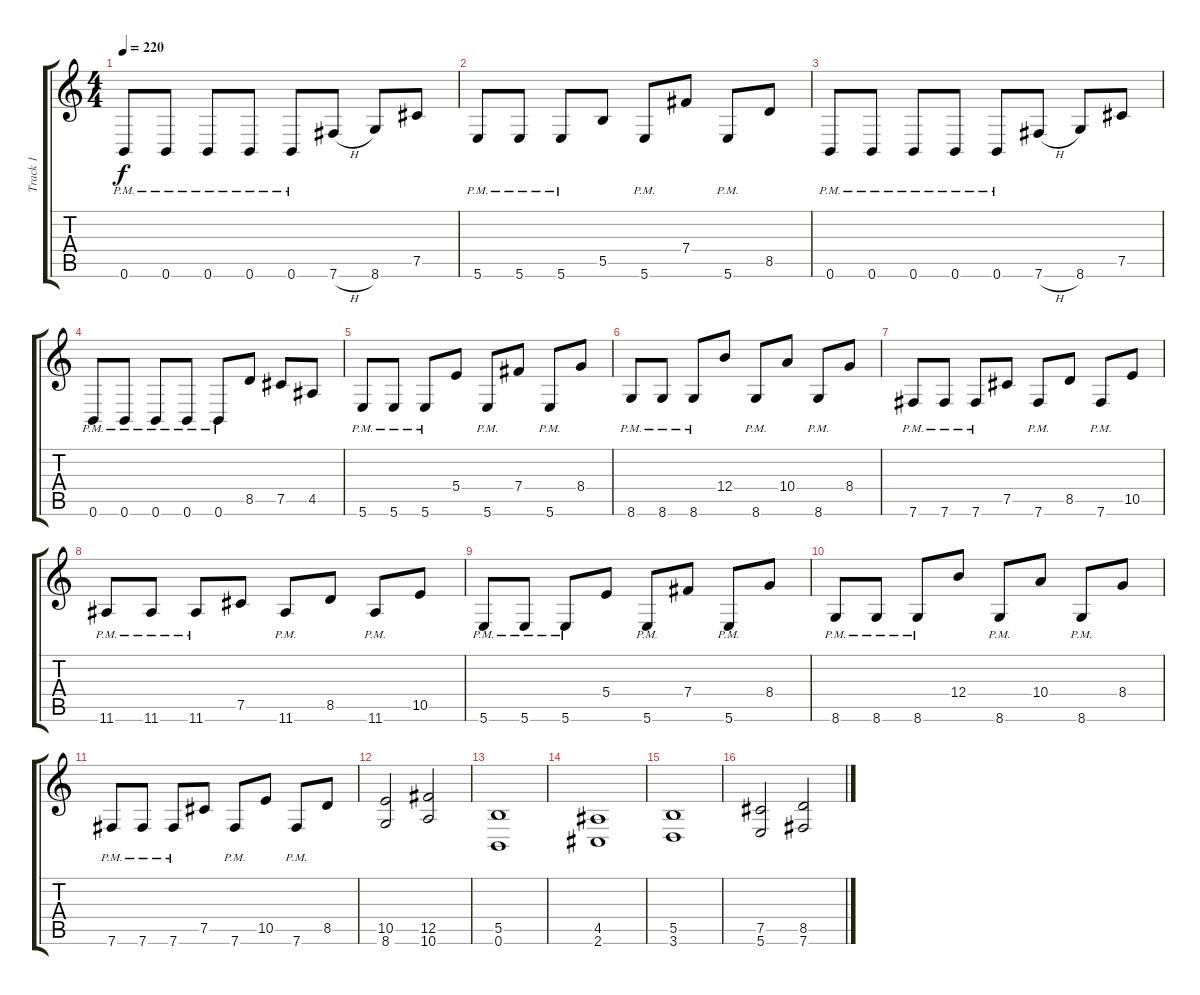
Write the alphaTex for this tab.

\track ("Track 1" "Track 1") {instrument distortionguitar}
\staff {score tabs}
\tuning (Db4 Ab3 E3 B2 Gb2 B1) {hide}
\ts (4 4)
\tempo 220
\clef g2
\ks c
0.6{pm}.8{dy f} 0.6{pm}.8 0.6{pm}.8 0.6{pm}.8 0.6{pm}.8 7.6{h}.8 8.6.8 7.5.8 |
5.6{pm}.8 5.6{pm}.8 5.6{pm}.8 5.5.8 5.6{pm}.8 7.4.8 5.6{pm}.8 8.5.8 |
0.6{pm}.8 0.6{pm}.8 0.6{pm}.8 0.6{pm}.8 0.6{pm}.8 7.6{h}.8 8.6.8 7.5.8 |
0.6{pm}.8 0.6{pm}.8 0.6{pm}.8 0.6{pm}.8 0.6{pm}.8 8.5.8 7.5.8 4.5.8 |
5.6{pm}.8 5.6{pm}.8 5.6{pm}.8 5.4.8 5.6{pm}.8 7.4.8 5.6{pm}.8 8.4.8 |
8.6{pm}.8 8.6{pm}.8 8.6{pm}.8 12.4.8 8.6{pm}.8 10.4.8 8.6{pm}.8 8.4.8 |
7.6{pm}.8 7.6{pm}.8 7.6{pm}.8 7.5.8 7.6{pm}.8 8.5.8 7.6{pm}.8 10.5.8 |
11.6{pm}.8 11.6{pm}.8 11.6{pm}.8 7.5.8 11.6{pm}.8 8.5.8 11.6{pm}.8 10.5.8 |
5.6{pm}.8 5.6{pm}.8 5.6{pm}.8 5.4.8 5.6{pm}.8 7.4.8 5.6{pm}.8 8.4.8 |
8.6{pm}.8 8.6{pm}.8 8.6{pm}.8 12.4.8 8.6{pm}.8 10.4.8 8.6{pm}.8 8.4.8 |
7.6{pm}.8 7.6{pm}.8 7.6{pm}.8 7.5.8 7.6{pm}.8 10.5.8 7.6{pm}.8 8.5.8 |
(10.5 8.6).2 (12.5 10.6).2 |
(5.5 0.6).1 |
(4.5 2.6).1 |
(5.5 3.6).1 |
(7.5 5.6).2 (8.5 7.6).2
